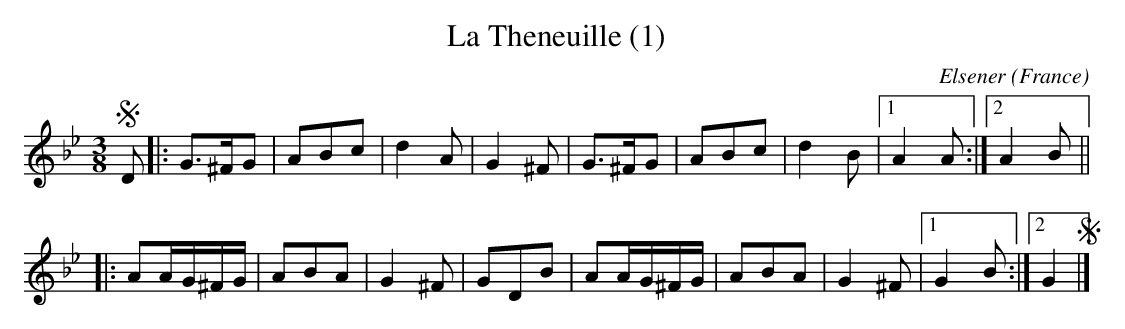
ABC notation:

X:1
T:La Theneuille (1)
C:Elsener
O:France
M:3/8
L:1/8
K:G minor
!segno! D |: G3/^F/G | ABc | d2A | G2 ^F | G3/^F/G | ABc | d2 B | [1 A2 A :| [2 A2 B ||
|: AA/G/^F/G/ | ABA | G2^F | GDB | AA/G/^F/G/ | ABA | G2 ^F | [1 G2 B :| [2 G2 !segno! |]
